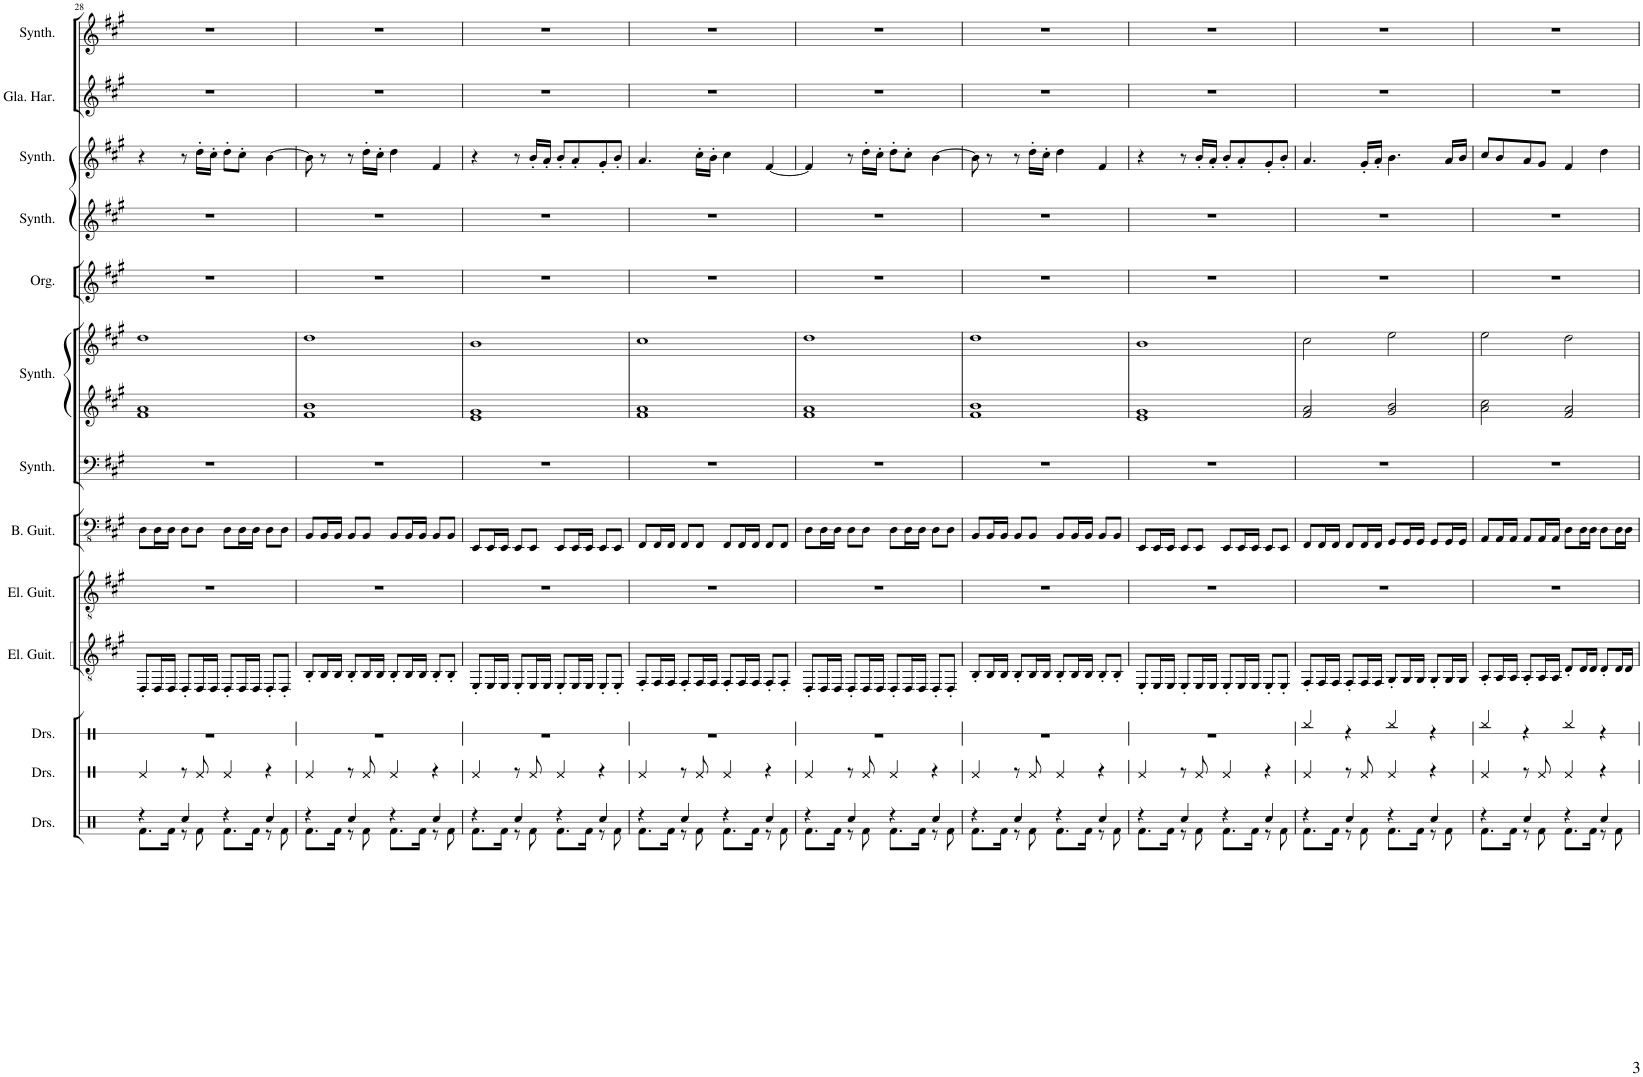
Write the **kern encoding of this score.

**kern	**kern	**kern	**kern	**kern
*part4	*part3	*part2	*part2	*part1
*staff5	*staff4	*staff3	*staff2	*staff1
*I"Electric Guitar, drive guitar	*I"Bass Guitar, slapbass	*I"String Synthesizer, warmstrings	*	*I"Brass Synthesizer, leadbrass
*I'El. Guit.	*I'B. Guit.	*I'Synth.	*	*I'Synth.
!!LO:PB:g=z
*clefGv2	*clefFv4	*clefG2	*clefG2	*clefG2
*k[f#c#g#]	*k[f#c#g#]	*k[f#c#g#]	*k[f#c#g#]	*k[f#c#g#]
*M4/4	*M4/4	*M4/4	*M4/4	*M4/4
=28	=28	=28	=28	=28
8DD'/L	8DD\L	1f# 1a	1dd	4r
16DD/L	16DD\L	.	.	.
16DD/JJ	16DD\JJ	.	.	.
8DD'/L	8DD\L	.	.	8r
16DD/L	8DD\J	.	.	16dd'\LL
16DD/JJ	.	.	.	16cc#'\JJ
8DD'/L	8DD\L	.	.	8dd'\L
16DD/L	16DD\L	.	.	8cc#'\J
16DD/JJ	16DD\JJ	.	.	.
8DD'/L	8DD\L	.	.	[4b\
8DD'/J	8DD\J	.	.	.
=29	=29	=29	=29	=29
8BB'/L	8BBB/L	1f# 1b	1dd	8b\]
16BB/L	16BBB/L	.	.	8r
16BB/JJ	16BBB/JJ	.	.	.
8BB'/L	8BBB/L	.	.	8r
16BB/L	8BBB/J	.	.	16dd'\LL
16BB/JJ	.	.	.	16cc#'\JJ
8BB'/L	8BBB/L	.	.	4dd\
16BB/L	16BBB/L	.	.	.
16BB/JJ	16BBB/JJ	.	.	.
8BB'/L	8BBB/L	.	.	4f#/
8BB'/J	8BBB/J	.	.	.
=30	=30	=30	=30	=30
8EE'/L	8EEE/L	1e 1g#	1b	4r
16EE/L	16EEE/L	.	.	.
16EE/JJ	16EEE/JJ	.	.	.
8EE'/L	8EEE/L	.	.	8r
16EE/L	8EEE/J	.	.	16b'/LL
16EE/JJ	.	.	.	16a'/JJ
8EE'/L	8EEE/L	.	.	8b'/L
16EE/L	16EEE/L	.	.	8a'/
16EE/JJ	16EEE/JJ	.	.	.
8EE'/L	8EEE/L	.	.	8g#'/
8EE'/J	8EEE/J	.	.	8b'/J
=31	=31	=31	=31	=31
8FF#'/L	8FFF#/L	1f# 1a	1cc#	4.a/
16FF#/L	16FFF#/L	.	.	.
16FF#/JJ	16FFF#/JJ	.	.	.
8FF#'/L	8FFF#/L	.	.	.
16FF#/L	8FFF#/J	.	.	16cc#'\LL
16FF#/JJ	.	.	.	16b'\JJ
8FF#'/L	8FFF#/L	.	.	4cc#\
16FF#/L	16FFF#/L	.	.	.
16FF#/JJ	16FFF#/JJ	.	.	.
8FF#'/L	8FFF#/L	.	.	[4f#/
8FF#'/J	8FFF#/J	.	.	.
=32	=32	=32	=32	=32
8DD'/L	8DD\L	1f# 1a	1dd	4f#/]
16DD/L	16DD\L	.	.	.
16DD/JJ	16DD\JJ	.	.	.
8DD'/L	8DD\L	.	.	8r
16DD/L	8DD\J	.	.	16dd'\LL
16DD/JJ	.	.	.	16cc#'\JJ
8DD'/L	8DD\L	.	.	8dd'\L
16DD/L	16DD\L	.	.	8cc#'\J
16DD/JJ	16DD\JJ	.	.	.
8DD'/L	8DD\L	.	.	[4b\
8DD'/J	8DD\J	.	.	.
=33	=33	=33	=33	=33
8BB'/L	8BBB/L	1f# 1b	1dd	8b\]
16BB/L	16BBB/L	.	.	8r
16BB/JJ	16BBB/JJ	.	.	.
8BB'/L	8BBB/L	.	.	8r
16BB/L	8BBB/J	.	.	16dd'\LL
16BB/JJ	.	.	.	16cc#'\JJ
8BB'/L	8BBB/L	.	.	4dd\
16BB/L	16BBB/L	.	.	.
16BB/JJ	16BBB/JJ	.	.	.
8BB'/L	8BBB/L	.	.	4f#/
8BB'/J	8BBB/J	.	.	.
=34	=34	=34	=34	=34
8EE'/L	8EEE/L	1e 1g#	1b	4r
16EE/L	16EEE/L	.	.	.
16EE/JJ	16EEE/JJ	.	.	.
8EE'/L	8EEE/L	.	.	8r
16EE/L	8EEE/J	.	.	16b'/LL
16EE/JJ	.	.	.	16a'/JJ
8EE'/L	8EEE/L	.	.	8b'/L
16EE/L	16EEE/L	.	.	8a'/
16EE/JJ	16EEE/JJ	.	.	.
8EE'/L	8EEE/L	.	.	8g#'/
8EE'/J	8EEE/J	.	.	8b'/J
=35	=35	=35	=35	=35
8FF#'/L	8FFF#/L	2f#/ 2a/	2cc#\	4.a/
16FF#/L	16FFF#/L	.	.	.
16FF#/JJ	16FFF#/JJ	.	.	.
8FF#'/L	8FFF#/L	.	.	.
16FF#/L	16FFF#/L	.	.	16g#'/LL
16FF#/JJ	16FFF#/JJ	.	.	16a'/JJ
8GG#'/L	8GGG#/L	2g#/ 2b/	2ee\	4.b\
16GG#/L	16GGG#/L	.	.	.
16GG#/JJ	16GGG#/JJ	.	.	.
8GG#'/L	8GGG#/L	.	.	.
16GG#/L	16GGG#/L	.	.	16a/LL
16GG#/JJ	16GGG#/JJ	.	.	16b/JJ
=36	=36	=36	=36	=36
8AA'/L	8AAA/L	2a\ 2cc#\	2ee\	8cc#/L
16AA/L	16AAA/L	.	.	8b/
16AA/JJ	16AAA/JJ	.	.	.
8AA'/L	8AAA/L	.	.	8a/
16AA/L	16AAA/L	.	.	8g#/J
16AA/JJ	16AAA/JJ	.	.	.
8D'/L	8DD\L	2f#/ 2a/	2dd\	4f#/
16D/L	16DD\L	.	.	.
16D/JJ	16DD\JJ	.	.	.
8D'/L	8DD\L	.	.	4dd\
16D/L	16DD\L	.	.	.
16D/JJ	16DD\JJ	.	.	.
=	=	=	=	=
*-	*-	*-	*-	*-
